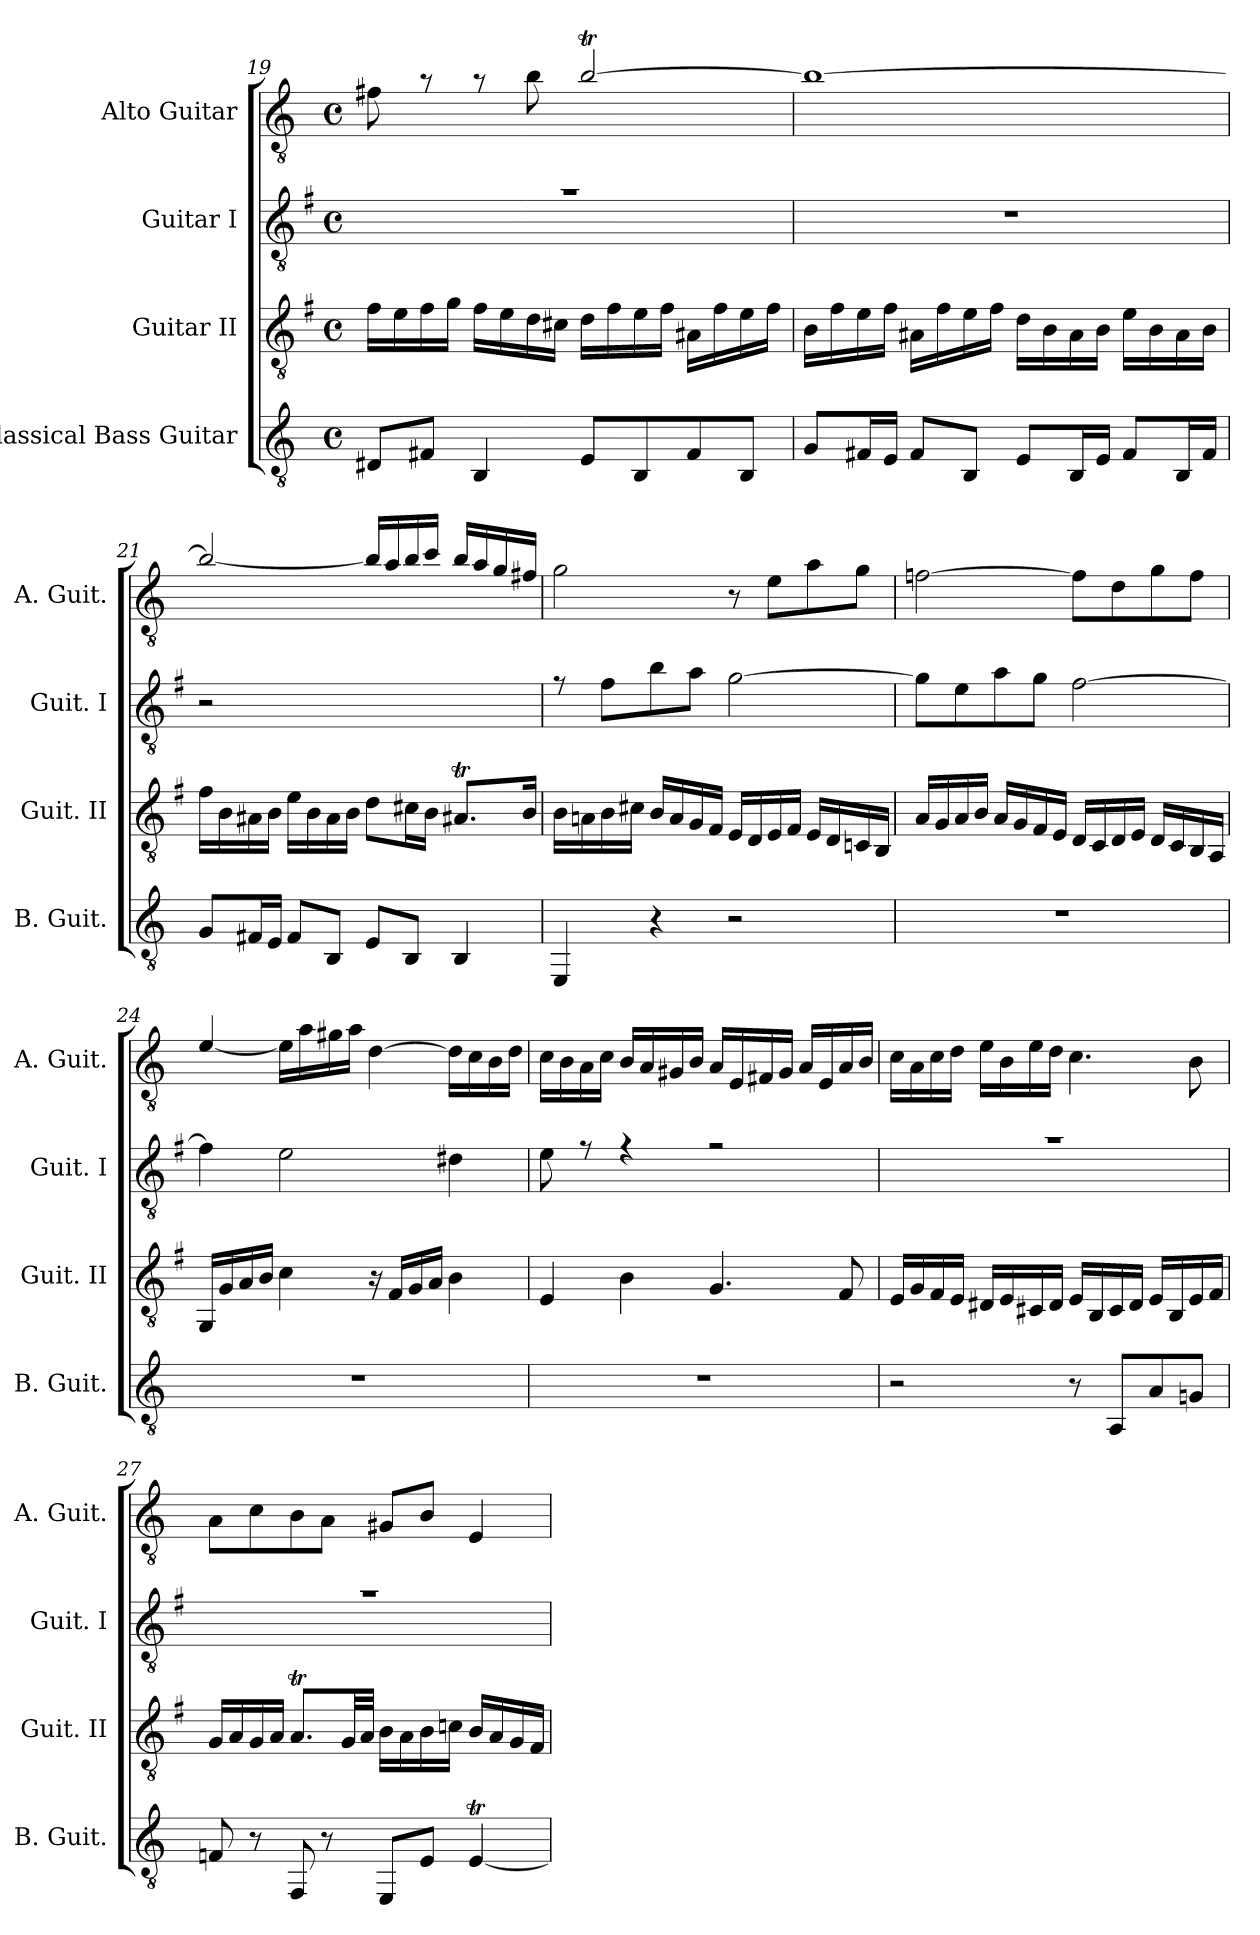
**kern	**kern	**kern	**kern
*part4	*part3	*part2	*part1
*staff4	*staff3	*staff2	*staff1
*I"Classical Bass Guitar	*I"Guitar II	*I"Guitar I	*I"Alto Guitar
*I'B. Guit.	*I'Guit. II	*I'Guit. I	*I'A. Guit.
!!LO:PB:g=z
*clefGv2	*clefGv2	*clefGv2	*clefGv2
*ITrd3c5	*	*	*ITrd-4c-7
*k[f#]	*k[f#]	*k[f#]	*k[f#]
*M4/4	*M4/4	*M4/4	*M4/4
*met(c)	*met(c)	*met(c)	*met(c)
=19	=19	=19	=19
*	*	*^	*^
8AA#X/L	16f#\LL	8ryy	1ra	8cc#X\	1ryy
.	16e\	.	.	.	.
8C#X/J	16f#\	8ryy	.	8r	.
.	16g\JJ	.	.	.	.
4FF#/	16f#\LL	8ryy	.	8r	.
.	16e\	.	.	.	.
.	16d\	8ryy	.	8ff#\	.
.	16c#X\JJ	.	.	.	.
8BB/L	16d\LL	2ryy	.	[2ff#t/	.
.	16f#\	.	.	.	.
8FF#/	16e\	.	.	.	.
.	16f#\JJ	.	.	.	.
8C#/	16A#X\LL	.	.	.	.
.	16f#\	.	.	.	.
8FF#/J	16e\	.	.	.	.
.	16f#\JJ	.	.	.	.
*	*	*v	*v	*	*
*	*	*	*v	*v
=20	=20	=20	=20
8D/L	16B\LL	1r	1ff#_
.	16f#\	.	.
16C#X/L	16e\	.	.
16BB/JJ	16f#\JJ	.	.
8C#/L	16A#X\LL	.	.
.	16f#\	.	.
8FF#/J	16e\	.	.
.	16f#\JJ	.	.
8BB/L	16d\LL	.	.
.	16B\	.	.
16FF#/L	16A#\	.	.
16BB/JJ	16B\JJ	.	.
8C#/L	16e\LL	.	.
.	16B\	.	.
16FF#/L	16A#\	.	.
16C#/JJ	16B\JJ	.	.
!!LO:LB:g=z
=21	=21	=21	=21
8D/L	16f#\LL	2r	2ff#/_
.	16B\	.	.
16C#X/L	16A#X\	.	.
16BB/JJ	16B\JJ	.	.
8C#/L	16e\LL	.	.
.	16B\	.	.
8FF#/J	16A#\	.	.
.	16B\JJ	.	.
8BB/L	8d\L	16ryy	16ff#/LL]
.	.	16ryy	16ee/
8FF#/J	16c#X\L	16ryy	16ff#/
.	16B\JJ	16ryy	16gg/JJ
4FF#/	8.A#Xt/L	16ryy	16ff#/LL
.	.	16ryy	16ee/
.	.	16ryy	16dd/
.	16B/Jk	16ryy	16cc#X/JJ
=22	=22	=22	=22
*	*	*^	*^
4BBB/	16B\LL	2ryy	8rf	2dd\	8rdyy
.	16An\	.	.	.	.
.	16B\	.	8f#\L	.	8ryy
.	16c#X\JJ	.	.	.	.
4r	16B/LL	.	8b\	.	8ryy
.	16A/	.	.	.	.
.	16G/	.	8a\J	.	8ryy
.	16F#/JJ	.	.	.	.
2r	16E/LL	8ryy	[2g\	8r	2ryy
.	16D/	.	.	.	.
.	16E/	8ryy	.	8b\L	.
.	16F#/JJ	.	.	.	.
.	16E/LL	8ryy	.	8ee\	.
.	16D/	.	.	.	.
.	16Cn/	8ryy	.	8dd\J	.
.	16BB/JJ	.	.	.	.
!!LO:LB:g=z	!!
=23	=23	=23	=23	=23	=23
1r	16A/LL	2ryy	8g\L]	[2ccn\	8ryy
.	16G/	.	.	.	.
.	16A/	.	8e\	.	8ryy
.	16B/JJ	.	.	.	.
.	16A/LL	.	8a\	.	8ryy
.	16G/	.	.	.	.
.	16F#/	.	8g\J	.	8ryy
.	16E/JJ	.	.	.	.
.	16D/LL	8ryy	[2f#\	8cc\L]	2ryy
.	16C/	.	.	.	.
.	16D/	8ryy	.	8a\	.
.	16E/JJ	.	.	.	.
.	16D/LL	8ryy	.	8dd\	.
.	16C/	.	.	.	.
.	16BB/	8ryy	.	8cc\J	.
.	16AA/JJ	.	.	.	.
=24	=24	=24	=24	=24	=24
1r	16GG/LL	4ryy	4f#\]	[4b/	4ryy
.	16G/	.	.	.	.
.	16A/	.	.	.	.
.	16B/JJ	.	.	.	.
.	4c\	16ryy	2e\	16b\LL]	2ryy
.	.	16ryy	.	16ee\	.
.	.	16ryy	.	16dd#X\	.
.	.	16ryy	.	16ee\JJ	.
.	16r	4ryy	.	[4a\	.
.	16F#/LL	.	.	.	.
.	16G/	.	.	.	.
.	16A/JJ	.	.	.	.
.	4B\	16ryy	4d#X\	16a\LL]	4ryy
.	.	16ryy	.	16g\	.
.	.	16ryy	.	16f#\	.
.	.	16ryy	.	16a\JJ	.
!!LO:PB:g=z	!!
=25	=25	=25	=25	=25	=25
1r	4E/	16ryy	8e\	16g\LL	8ryy
.	.	16ryy	.	16f#\	.
.	.	16ryy	8rf	16e\	8rGyy
.	.	16ryy	.	16g\JJ	.
.	4B\	16ryy	4rf	16f#/LL	4rGyy
.	.	16ryy	.	16e/	.
.	.	16ryy	.	16d#X/	.
.	.	16ryy	.	16f#/JJ	.
.	4.G/	16ryy	2rf	16e/LL	2rEyy
.	.	16ryy	.	16B/	.
.	.	16ryy	.	16c#X/	.
.	.	16ryy	.	16d#/JJ	.
.	.	16ryy	.	16e/LL	.
.	.	16ryy	.	16B/	.
.	8F#/	16ryy	.	16e/	.
.	.	16ryy	.	16f#/JJ	.
*	*	*	*	*v	*v
=26	=26	=26	=26	=26
2r	16E/LL	16ryy	1ra	16g\LL
.	16G/	16ryy	.	16e\
.	16F#/	16ryy	.	16g\
.	16E/JJ	16ryy	.	16a\JJ
.	16D#X/LL	16ryy	.	16b\LL
.	16E/	16ryy	.	16f#\
.	16C#X/	16ryy	.	16b\
.	16D#/JJ	16ryy	.	16a\JJ
8r	16E/LL	4.ryy	.	4.g\
.	16BB/	.	.	.
8EE/L	16C#/	.	.	.
.	16D#/JJ	.	.	.
8E/	16E/LL	.	.	.
.	16BB/	.	.	.
8Dn/J	16E/	8ryy	.	8f#\
.	16F#/JJ	.	.	.
!!LO:LB:g=z
=27	=27	=27	=27	=27
8Cn/	16G/LL	8ryy	1ra	8e\L
.	16A/	.	.	.
8r	16G/	8ryy	.	8g\
.	16A/JJ	.	.	.
8CC/	8.AT/L	8ryy	.	8f#\
8r	.	8ryy	.	8e\J
.	32G/LL	.	.	.
.	32A/JJJ	.	.	.
8BBB/L	16B\LL	8ryy	.	8d#X/L
.	16A\	.	.	.
8BB/J	16B\	8ryy	.	8f#/J
.	16cn\JJ	.	.	.
[4BBt/	16B/LL	4ryy	.	4B/
.	16A/	.	.	.
.	16G/	.	.	.
.	16F#/JJ	.	.	.
*	*	*v	*v	*
=	=	=	=
*-	*-	*-	*-
